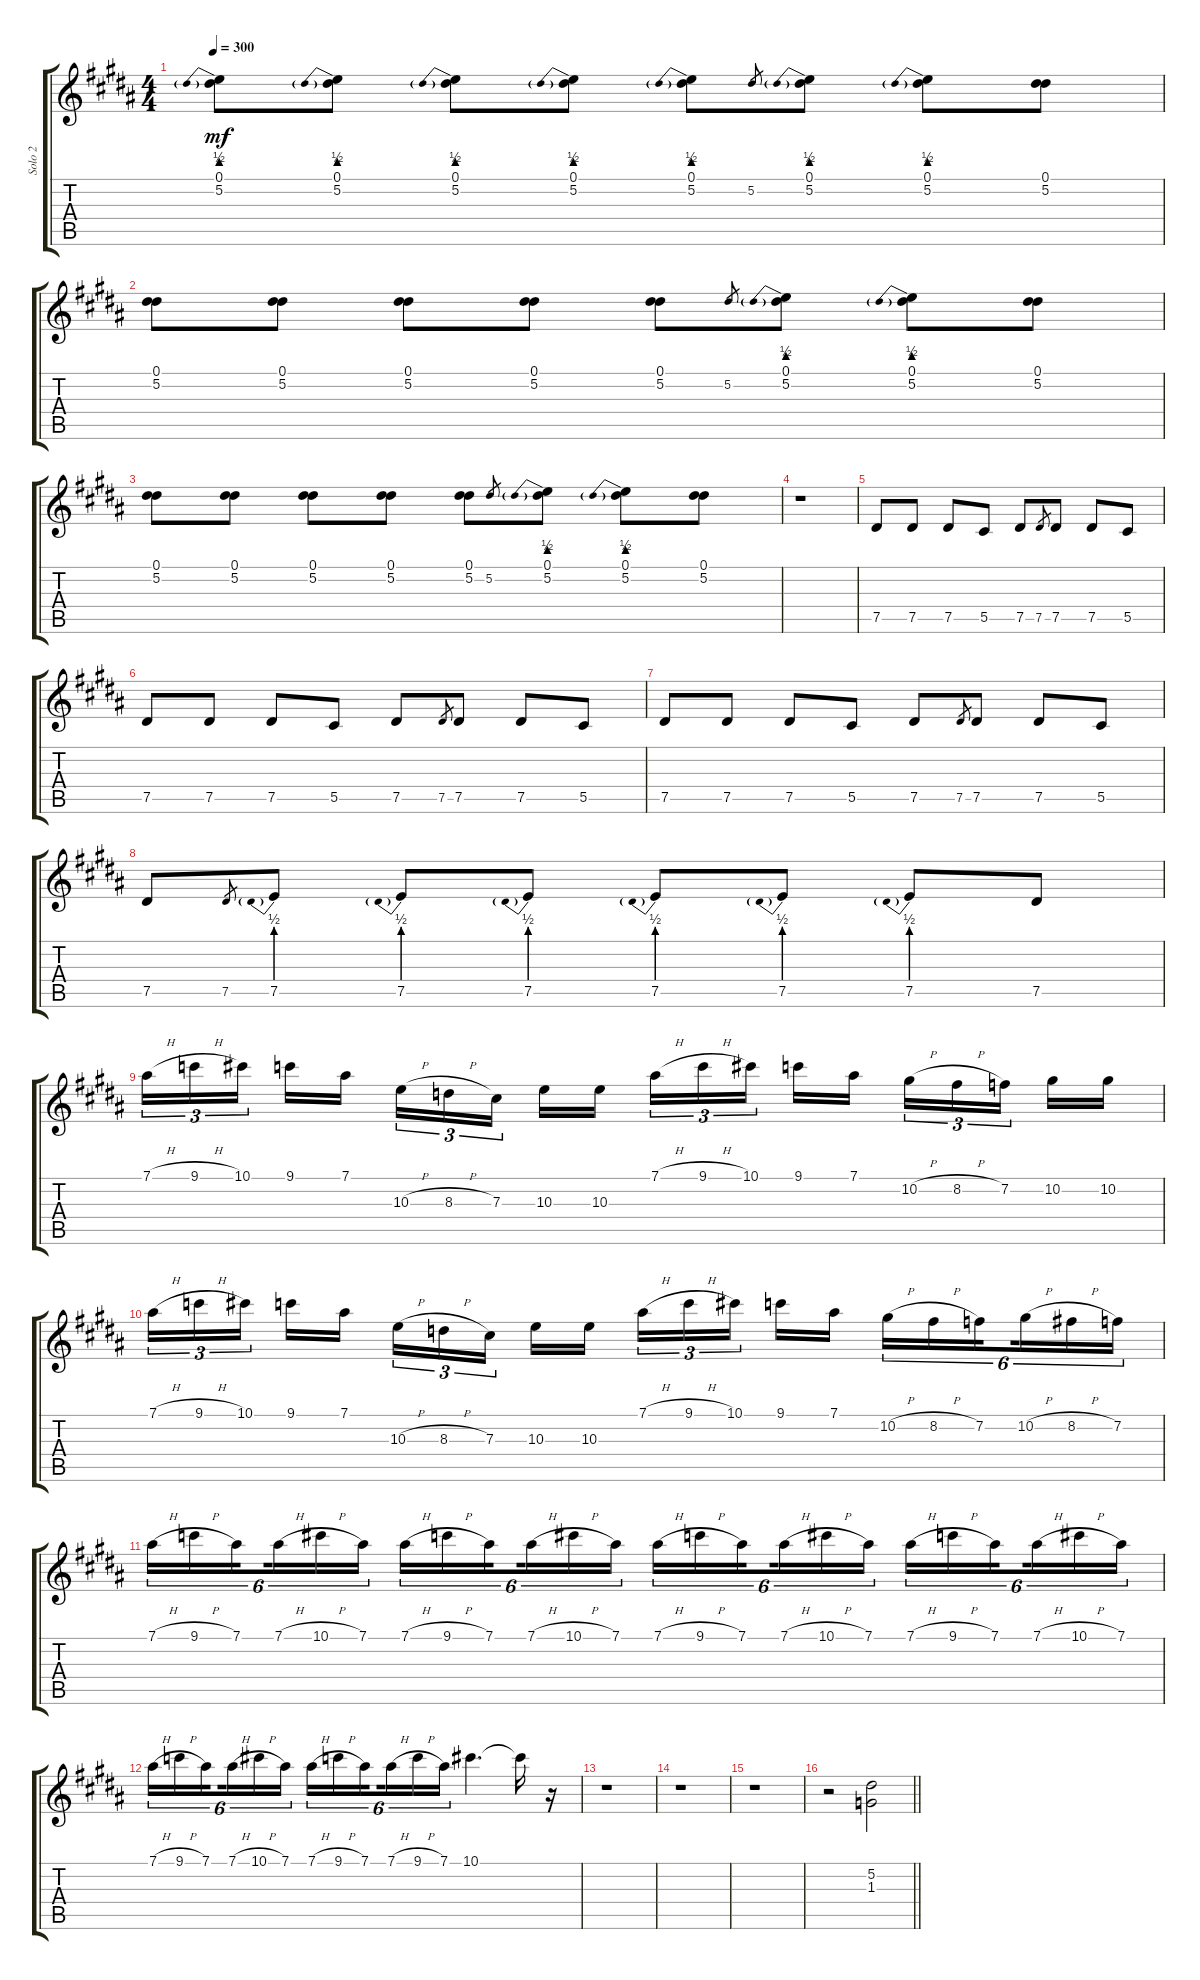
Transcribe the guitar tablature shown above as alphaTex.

\track ("Solo 2" "Solo 2") {instrument distortionguitar}
\staff {score tabs}
\tuning (Eb4 Bb3 Gb3 Db3 Ab2 Db2) {hide}
\ts (4 4)
\tempo 300
\clef g2
\ks b
(0.1 5.2{be (prebend 0 2 60 2)}).8{dy mf} (0.1 5.2{be (prebend 0 2 60 2)}).8 (0.1 5.2{be (prebend 0 2 60 2)}).8 (0.1 5.2{be (prebend 0 2 60 2)}).8 (0.1 5.2{be (prebend 0 2 60 2)}).8 5.2.8{gr} (0.1 5.2{be (prebend 0 2 60 2)}).8 (0.1 5.2{be (prebend 0 2 60 2)}).8 (0.1 5.2).8 |
\ks g#minor
(0.1 5.2).8 (0.1 5.2).8 (0.1 5.2).8 (0.1 5.2).8 (0.1 5.2).8 5.2.8{gr} (0.1 5.2{be (prebend 0 2 60 2)}).8 (0.1 5.2{be (prebend 0 2 60 2)}).8 (0.1 5.2).8 |
(0.1 5.2).8 (0.1 5.2).8 (0.1 5.2).8 (0.1 5.2).8 (0.1 5.2).8 5.2.8{gr} (0.1 5.2{be (prebend 0 2 60 2)}).8 (0.1 5.2{be (prebend 0 2 60 2)}).8 (0.1 5.2).8 |
\ks b
r.1 |
\ks g#minor
7.5.8 7.5.8 7.5.8 5.5.8 7.5.8 7.5.8{gr} 7.5.8 7.5.8 5.5.8 |
\ks b
7.5.8 7.5.8 7.5.8 5.5.8 7.5.8 7.5.8{gr} 7.5.8 7.5.8 5.5.8 |
\ks g#minor
7.5.8 7.5.8 7.5.8 5.5.8 7.5.8 7.5.8{gr} 7.5.8 7.5.8 5.5.8 |
\ks b
7.5.8 7.5.8{gr} 7.5{be (prebend 0 2 60 2)}.8 7.5{be (prebend 0 2 60 2)}.8 7.5{be (prebend 0 2 60 2)}.8 7.5{be (prebend 0 2 60 2)}.8 7.5{be (prebend 0 2 60 2)}.8 7.5{be (prebend 0 2 60 2)}.8 7.5.8 |
\ks g#minor
7.1{h}.16{tu (3 2)} 9.1{h}.16{tu (3 2)} 10.1.16{tu (3 2) beam splitsecondary} 9.1.16 7.1.16 10.3{h}.16{tu (3 2)} 8.3{h}.16{tu (3 2)} 7.3.16{tu (3 2) beam splitsecondary} 10.3.16 10.3.16 7.1{h}.16{tu (3 2)} 9.1{h}.16{tu (3 2)} 10.1.16{tu (3 2) beam splitsecondary} 9.1.16 7.1.16 10.2{h}.16{tu (3 2)} 8.2{h}.16{tu (3 2)} 7.2.16{tu (3 2) beam splitsecondary} 10.2.16 10.2.16 |
\ks b
7.1{h}.16{tu (3 2)} 9.1{h}.16{tu (3 2)} 10.1.16{tu (3 2) beam splitsecondary} 9.1.16 7.1.16 10.3{h}.16{tu (3 2)} 8.3{h}.16{tu (3 2)} 7.3.16{tu (3 2) beam splitsecondary} 10.3.16 10.3.16 7.1{h}.16{tu (3 2)} 9.1{h}.16{tu (3 2)} 10.1.16{tu (3 2) beam splitsecondary} 9.1.16 7.1.16 10.2{h}.16{tu (6 4)} 8.2{h}.16{tu (6 4)} 7.2.16{tu (6 4) beam splitsecondary} 10.2{h}.16{tu (6 4)} 8.2{h}.16{tu (6 4)} 7.2.16{tu (6 4)} |
\ks g#minor
7.1{h}.16{tu (6 4)} 9.1{h}.16{tu (6 4)} 7.1.16{tu (6 4) beam splitsecondary} 7.1{h}.16{tu (6 4)} 10.1{h}.16{tu (6 4)} 7.1.16{tu (6 4)} 7.1{h}.16{tu (6 4)} 9.1{h}.16{tu (6 4)} 7.1.16{tu (6 4) beam splitsecondary} 7.1{h}.16{tu (6 4)} 10.1{h}.16{tu (6 4)} 7.1.16{tu (6 4)} 7.1{h}.16{tu (6 4)} 9.1{h}.16{tu (6 4)} 7.1.16{tu (6 4) beam splitsecondary} 7.1{h}.16{tu (6 4)} 10.1{h}.16{tu (6 4)} 7.1.16{tu (6 4)} 7.1{h}.16{tu (6 4)} 9.1{h}.16{tu (6 4)} 7.1.16{tu (6 4) beam splitsecondary} 7.1{h}.16{tu (6 4)} 10.1{h}.16{tu (6 4)} 7.1.16{tu (6 4)} |
\ks b
7.1{h}.16{tu (6 4)} 9.1{h}.16{tu (6 4)} 7.1.16{tu (6 4) beam splitsecondary} 7.1{h}.16{tu (6 4)} 10.1{h}.16{tu (6 4)} 7.1.16{tu (6 4)} 7.1{h}.16{tu (6 4)} 9.1{h}.16{tu (6 4)} 7.1.16{tu (6 4) beam splitsecondary} 7.1{h}.16{tu (6 4)} 9.1{h}.16{tu (6 4)} 7.1.16{tu (6 4)} 10.1.4{d} 10.1{t}.16 r.16 |
\ks g#minor
r.1 |
\ks b
r.1 |
\ks g#minor
r.1 |
\barLineRight lightlight
r.2 (5.2{sl} 1.3{sl}).2
